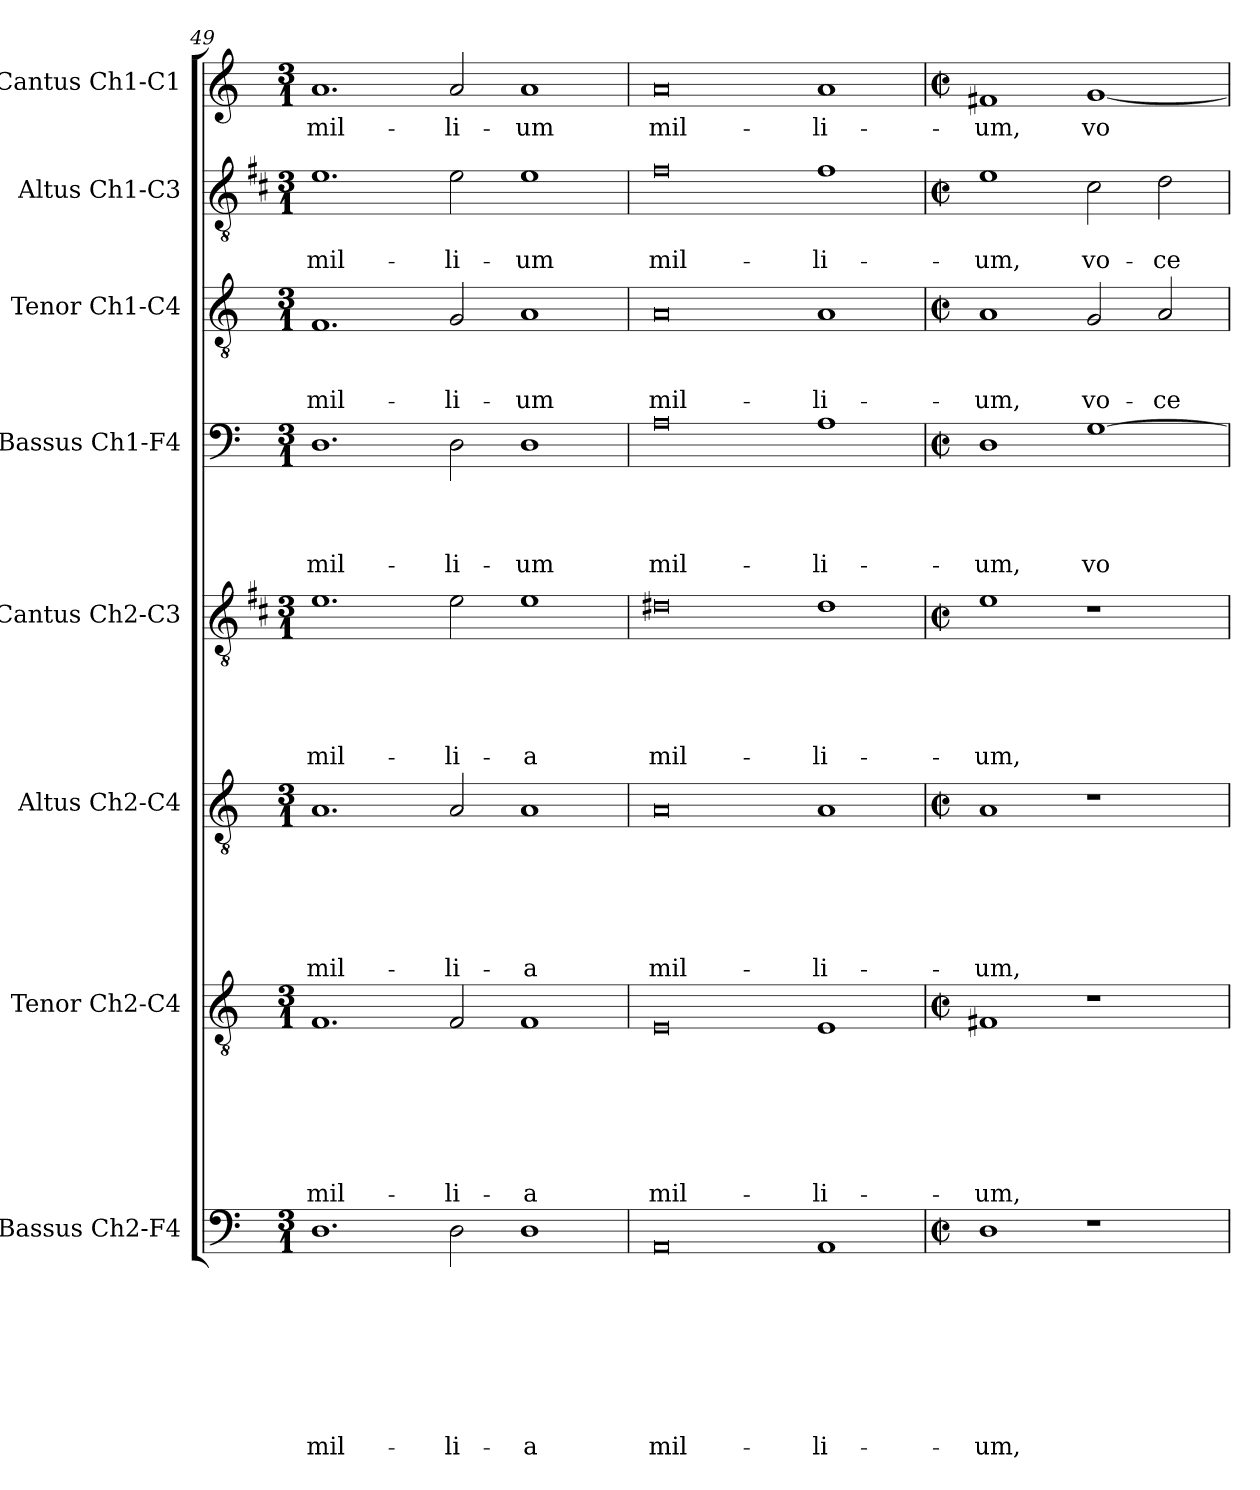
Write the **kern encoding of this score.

**kern	**text	**text	**text	**text	**text	**text	**text	**text	**kern	**text	**text	**text	**text	**text	**text	**text	**kern	**text	**text	**text	**text	**text	**text	**kern	**text	**text	**text	**text	**text	**kern	**text	**text	**text	**text	**kern	**text	**text	**text	**kern	**text	**text	**kern	**text
*part8	*part8	*part8	*part8	*part8	*part8	*part8	*part8	*part8	*part7	*part7	*part7	*part7	*part7	*part7	*part7	*part7	*part6	*part6	*part6	*part6	*part6	*part6	*part6	*part5	*part5	*part5	*part5	*part5	*part5	*part4	*part4	*part4	*part4	*part4	*part3	*part3	*part3	*part3	*part2	*part2	*part2	*part1	*part1
*staff8	*staff8	*staff8	*staff8	*staff8	*staff8	*staff8	*staff8	*staff8	*staff7	*staff7	*staff7	*staff7	*staff7	*staff7	*staff7	*staff7	*staff6	*staff6	*staff6	*staff6	*staff6	*staff6	*staff6	*staff5	*staff5	*staff5	*staff5	*staff5	*staff5	*staff4	*staff4	*staff4	*staff4	*staff4	*staff3	*staff3	*staff3	*staff3	*staff2	*staff2	*staff2	*staff1	*staff1
*I"Bassus Ch2-F4	*	*	*	*	*	*	*	*	*I"Tenor Ch2-C4	*	*	*	*	*	*	*	*I"Altus Ch2-C4	*	*	*	*	*	*	*I"Cantus Ch2-C3	*	*	*	*	*	*I"Bassus Ch1-F4	*	*	*	*	*I"Tenor Ch1-C4	*	*	*	*I"Altus Ch1-C3	*	*	*I"Cantus Ch1-C1	*
*	*	*	*	*	*	*	*	*	*	*	*	*	*	*	*	*	*	*	*	*	*	*	*	*	*	*	*	*	*	*I'B	*	*	*	*	*I'T	*	*	*	*I'A	*	*	*I'C	*
*clefF4	*	*	*	*	*	*	*	*	*clefGv2	*	*	*	*	*	*	*	*clefGv2	*	*	*	*	*	*	*clefGv2	*	*	*	*	*	*clefF4	*	*	*	*	*clefGv2	*	*	*	*clefGv2	*	*	*clefG2	*
*	*	*	*	*	*	*	*	*	*	*	*	*	*	*	*	*	*	*	*	*	*	*	*	*ITrd1c2	*	*	*	*	*	*	*	*	*	*	*	*	*	*	*ITrd1c2	*	*	*	*
*k[]	*	*	*	*	*	*	*	*	*k[]	*	*	*	*	*	*	*	*k[]	*	*	*	*	*	*	*k[]	*	*	*	*	*	*k[]	*	*	*	*	*k[]	*	*	*	*k[]	*	*	*k[]	*
*C:	*	*	*	*	*	*	*	*	*C:	*	*	*	*	*	*	*	*C:	*	*	*	*	*	*	*C:	*	*	*	*	*	*C:	*	*	*	*	*C:	*	*	*	*C:	*	*	*C:	*
*M3/1	*	*	*	*	*	*	*	*	*M3/1	*	*	*	*	*	*	*	*M3/1	*	*	*	*	*	*	*M3/1	*	*	*	*	*	*M3/1	*	*	*	*	*M3/1	*	*	*	*M3/1	*	*	*M3/1	*
=49	=49	=49	=49	=49	=49	=49	=49	=49	=49	=49	=49	=49	=49	=49	=49	=49	=49	=49	=49	=49	=49	=49	=49	=49	=49	=49	=49	=49	=49	=49	=49	=49	=49	=49	=49	=49	=49	=49	=49	=49	=49	=49	=49
!	!	!	!	!	!	!	!	!LO:LY:b	!	!	!	!	!	!	!	!LO:LY:b	!	!	!	!	!	!	!LO:LY:b	!	!	!	!	!	!LO:LY:b	!	!	!	!	!LO:LY:b	!	!	!	!LO:LY:b	!	!	!LO:LY:b	!	!LO:LY:b
1.D	.	.	.	.	.	.	.	mil-	1.F	.	.	.	.	.	.	mil-	1.A	.	.	.	.	.	mil-	1.d	.	.	.	.	mil-	1.D	.	.	.	mil-	1.F	.	.	mil-	1.d	.	mil-	1.a	mil-
!	!	!	!	!	!	!	!	!LO:LY:b	!	!	!	!	!	!	!	!LO:LY:b	!	!	!	!	!	!	!LO:LY:b	!	!	!	!	!	!LO:LY:b	!	!	!	!	!LO:LY:b	!	!	!	!LO:LY:b	!	!	!LO:LY:b	!	!LO:LY:b
2D\	.	.	.	.	.	.	.	-li-	2F/	.	.	.	.	.	.	-li-	2A/	.	.	.	.	.	-li-	2d\	.	.	.	.	-li-	2D\	.	.	.	-li-	2G/	.	.	-li-	2d\	.	-li-	2a/	-li-
!	!	!	!	!	!	!	!	!LO:LY:b	!	!	!	!	!	!	!	!LO:LY:b	!	!	!	!	!	!	!LO:LY:b	!	!	!	!	!	!LO:LY:b	!	!	!	!	!LO:LY:b	!	!	!	!LO:LY:b	!	!	!LO:LY:b	!	!LO:LY:b
1D	.	.	.	.	.	.	.	-a	1F	.	.	.	.	.	.	-a	1A	.	.	.	.	.	-a	1d	.	.	.	.	-a	1D	.	.	.	-um	1A	.	.	-um	1d	.	-um	1a	-um
=50	=50	=50	=50	=50	=50	=50	=50	=50	=50	=50	=50	=50	=50	=50	=50	=50	=50	=50	=50	=50	=50	=50	=50	=50	=50	=50	=50	=50	=50	=50	=50	=50	=50	=50	=50	=50	=50	=50	=50	=50	=50	=50	=50
!	!	!	!	!	!	!	!	!LO:LY:b	!	!	!	!	!	!	!	!LO:LY:b	!	!	!	!	!	!	!LO:LY:b	!	!	!	!	!	!LO:LY:b	!	!	!	!	!LO:LY:b	!	!	!	!LO:LY:b	!	!	!LO:LY:b	!	!LO:LY:b
0AA	.	.	.	.	.	.	.	mil-	0E	.	.	.	.	.	.	mil-	0A	.	.	.	.	.	mil-	0c#X	.	.	.	.	mil-	0A	.	.	.	mil-	0A	.	.	mil-	0e	.	mil-	0a	mil-
!	!	!	!	!	!	!	!	!LO:LY:b	!	!	!	!	!	!	!	!LO:LY:b	!	!	!	!	!	!	!LO:LY:b	!	!	!	!	!	!LO:LY:b	!	!	!	!	!LO:LY:b	!	!	!	!LO:LY:b	!	!	!LO:LY:b	!	!LO:LY:b
1AA	.	.	.	.	.	.	.	-li-	1E	.	.	.	.	.	.	-li-	1A	.	.	.	.	.	-li-	1c#	.	.	.	.	-li-	1A	.	.	.	-li-	1A	.	.	-li-	1e	.	-li-	1a	-li-
!!LO:LB:g=z
=51	=51	=51	=51	=51	=51	=51	=51	=51	=51	=51	=51	=51	=51	=51	=51	=51	=51	=51	=51	=51	=51	=51	=51	=51	=51	=51	=51	=51	=51	=51	=51	=51	=51	=51	=51	=51	=51	=51	=51	=51	=51	=51	=51
*M2/2	*	*	*	*	*	*	*	*	*M2/2	*	*	*	*	*	*	*	*M2/2	*	*	*	*	*	*	*M2/2	*	*	*	*	*	*M2/2	*	*	*	*	*M2/2	*	*	*	*M2/2	*	*	*M2/2	*
*met(c|)	*	*	*	*	*	*	*	*	*met(c|)	*	*	*	*	*	*	*	*met(c|)	*	*	*	*	*	*	*met(c|)	*	*	*	*	*	*met(c|)	*	*	*	*	*met(c|)	*	*	*	*met(c|)	*	*	*met(c|)	*
!	!	!	!	!	!	!	!	!LO:LY:b	!	!	!	!	!	!	!	!LO:LY:b	!	!	!	!	!	!	!LO:LY:b	!	!	!	!	!	!LO:LY:b	!	!	!	!	!LO:LY:b	!	!	!	!LO:LY:b	!	!	!LO:LY:b	!	!LO:LY:b
1D	.	.	.	.	.	.	.	-um,	1F#X	.	.	.	.	.	.	-um,	1A	.	.	.	.	.	-um,	1d	.	.	.	.	-um,	1D	.	.	.	-um,	1A	.	.	-um,	1d	.	-um,	1f#X	-um,
!	!	!	!	!	!	!	!	!	!	!	!	!	!	!	!	!	!	!	!	!	!	!	!	!	!	!	!	!	!	!	!	!	!	!LO:LY:b	!	!	!	!LO:LY:b	!	!	!LO:LY:b	!	!LO:LY:b
1r	.	.	.	.	.	.	.	.	1r	.	.	.	.	.	.	.	1r	.	.	.	.	.	.	1r	.	.	.	.	.	[1G	.	.	.	vo-	2G/	.	.	vo-	2B\	.	vo-	[1g	vo-
!	!	!	!	!	!	!	!	!	!	!	!	!	!	!	!	!	!	!	!	!	!	!	!	!	!	!	!	!	!	!	!	!	!	!	!	!	!	!LO:LY:b	!	!	!LO:LY:b	!	!
.	.	.	.	.	.	.	.	.	.	.	.	.	.	.	.	.	.	.	.	.	.	.	.	.	.	.	.	.	.	.	.	.	.	.	2A/	.	.	-ce	2c\	.	-ce	.	.
=	=	=	=	=	=	=	=	=	=	=	=	=	=	=	=	=	=	=	=	=	=	=	=	=	=	=	=	=	=	=	=	=	=	=	=	=	=	=	=	=	=	=	=
*-	*-	*-	*-	*-	*-	*-	*-	*-	*-	*-	*-	*-	*-	*-	*-	*-	*-	*-	*-	*-	*-	*-	*-	*-	*-	*-	*-	*-	*-	*-	*-	*-	*-	*-	*-	*-	*-	*-	*-	*-	*-	*-	*-
